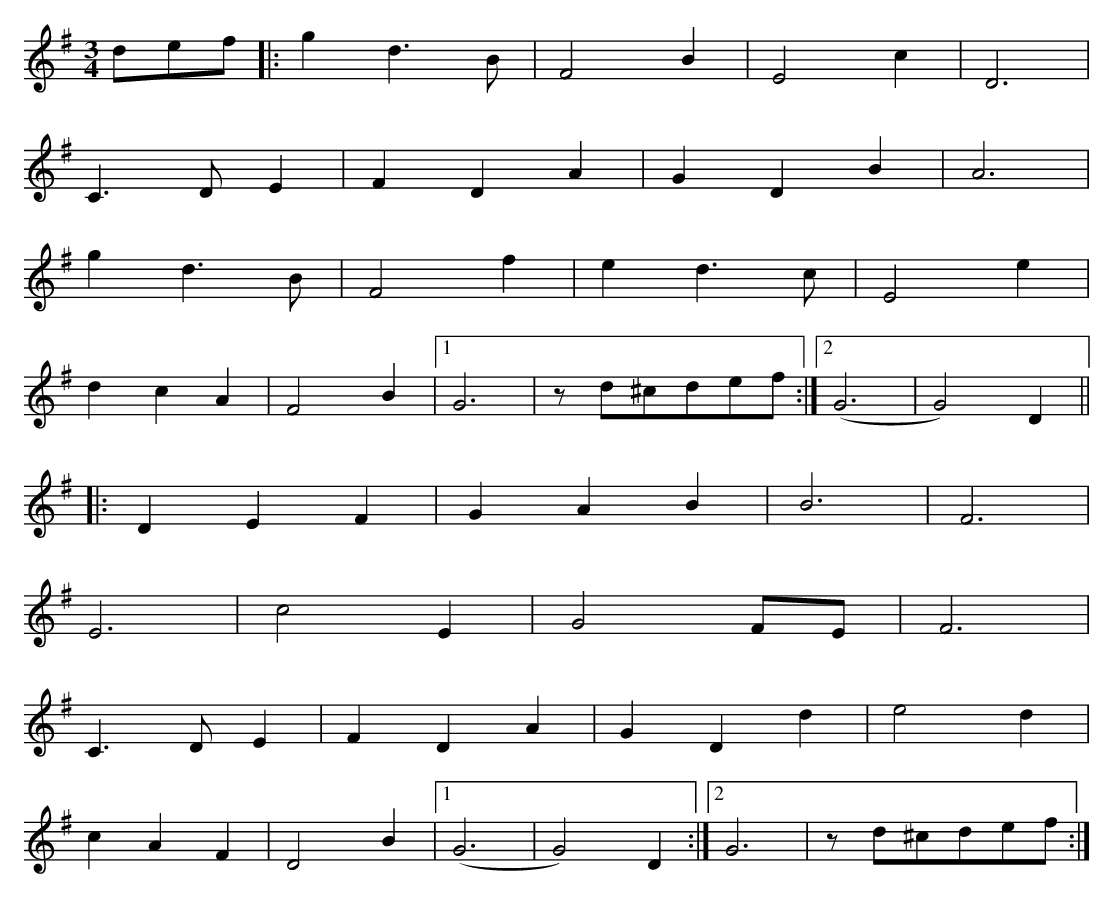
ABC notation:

X:1
M:3/4
K:G
def|: g2 d3 B|F4 B2|E4 c2| D6|
 C3 D E2| F2 D2 A2| G2 D2 B2| A6|
 g2 d3 B| F4 f2| e2 d3 c|E4 e2|
 d2 c2 A2|F4 B2|1 G6|zd^cdef:|2 (G6|G4) D2||
|: D2 E2 F2|G2 A2 B2| B6|F6|
 E6|c4 E2| G4 FE|F6|
 C3 D E2| F2 D2 A2| G2 D2 d2| e4 d2|
c2 A2 F2| D4 B2|1 (G6|G4) D2:|2 G6|zd^cdef:|
